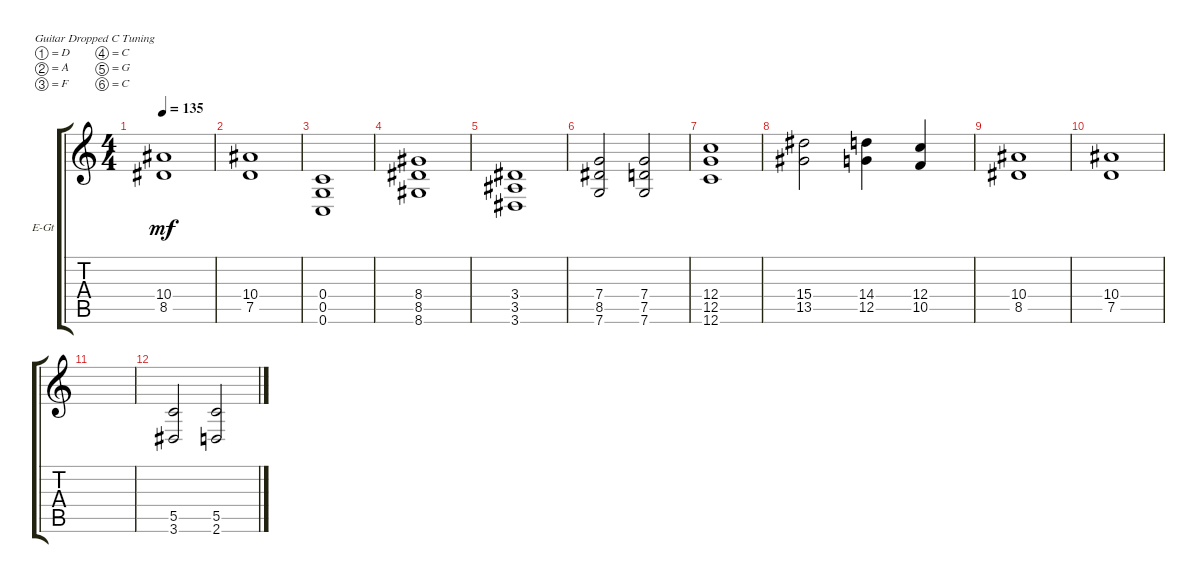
\defaultSystemsLayout 4
\bracketExtendMode groupsimilarinstruments
\firstSystemTrackNameOrientation horizontal
\otherSystemsTrackNameOrientation horizontal
\track ("Electric Guitar" "E-Gt") {instrument overdrivenguitar}
\staff {score tabs}
\tuning (D4 A3 F3 C3 G2 C2)
\ts (4 4)
\tempo 135
\clef g2
\ks c
(8.5 10.4).1{dy mf} |
(7.5 10.4).1 |
(0.6 0.5 0.4).1 |
(8.6 8.5 8.4).1 |
(3.4 3.5 3.6).1 |
(7.6 8.5 7.4).2 (7.6 7.5 7.4).2 |
(12.6 12.5 12.4).1 |
(13.5 15.4).2 (14.4 12.5).4 (12.4 10.5).4 |
(8.5 10.4).1 |
(7.5 10.4).1 |
|
(3.6 5.5).2 (2.6 5.5).2
